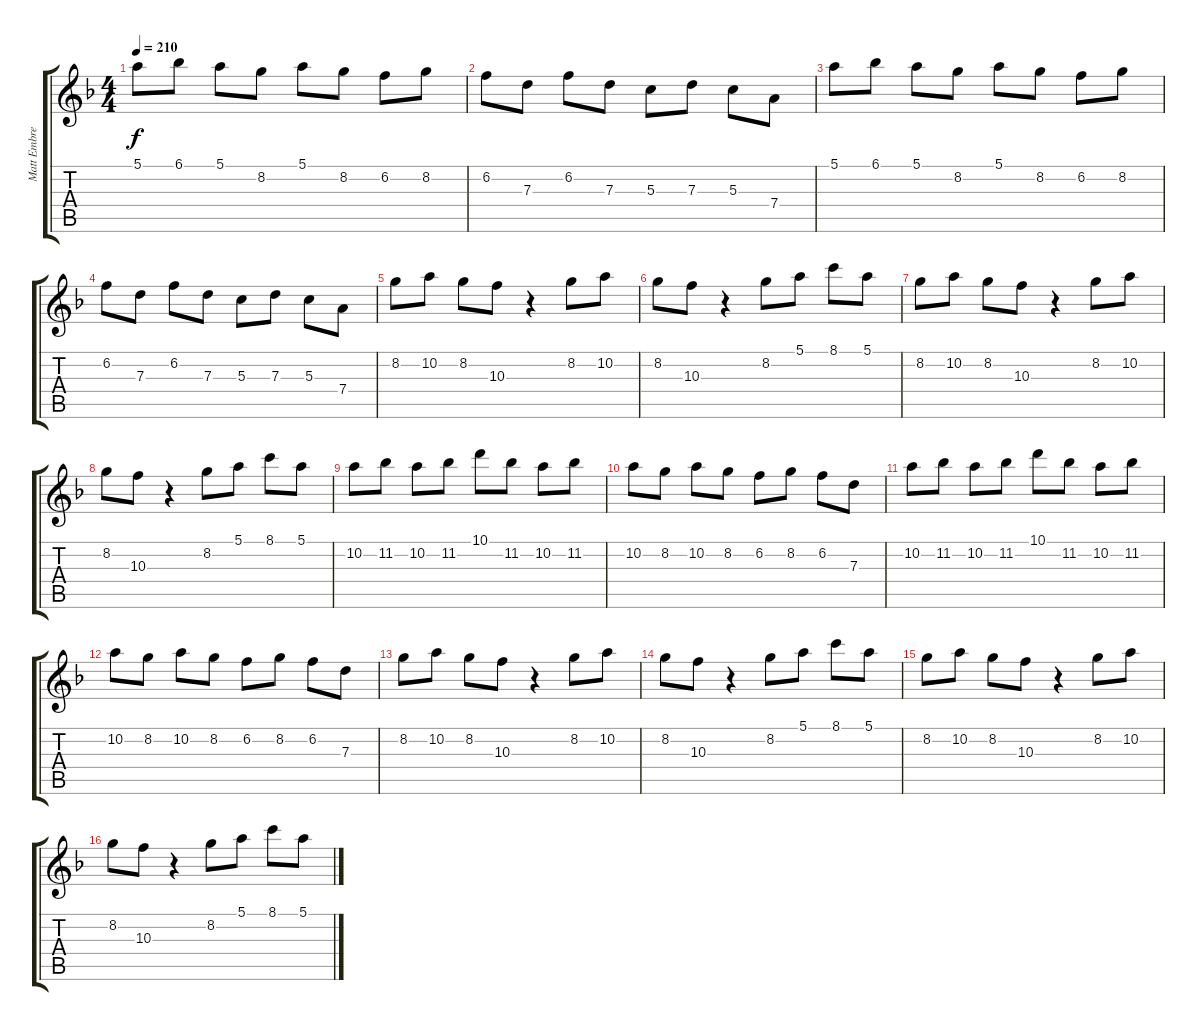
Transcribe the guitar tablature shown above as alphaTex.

\track ("Matt Embree" "Matt Embre") {instrument overdrivenguitar}
\staff {score tabs}
\tuning (E4 B3 G3 D3 A2 E2) {hide}
\ts (4 4)
\tempo 210
\clef g2
\ks f
5.1.8{dy f} 6.1.8 5.1.8 8.2.8 5.1.8 8.2.8 6.2.8 8.2.8 |
6.2.8 7.3.8 6.2.8 7.3.8 5.3.8 7.3.8 5.3.8 7.4.8 |
5.1.8 6.1.8 5.1.8 8.2.8 5.1.8 8.2.8 6.2.8 8.2.8 |
6.2.8 7.3.8 6.2.8 7.3.8 5.3.8 7.3.8 5.3.8 7.4.8 |
8.2.8 10.2.8 8.2.8 10.3.8 r.4 8.2.8 10.2.8 |
8.2.8 10.3.8 r.4 8.2.8 5.1.8 8.1.8 5.1.8 |
8.2.8 10.2.8 8.2.8 10.3.8 r.4 8.2.8 10.2.8 |
8.2.8 10.3.8 r.4 8.2.8 5.1.8 8.1.8 5.1.8 |
10.2.8 11.2.8 10.2.8 11.2.8 10.1.8 11.2.8 10.2.8 11.2.8 |
10.2.8 8.2.8 10.2.8 8.2.8 6.2.8 8.2.8 6.2.8 7.3.8 |
10.2.8 11.2.8 10.2.8 11.2.8 10.1.8 11.2.8 10.2.8 11.2.8 |
10.2.8 8.2.8 10.2.8 8.2.8 6.2.8 8.2.8 6.2.8 7.3.8 |
8.2.8 10.2.8 8.2.8 10.3.8 r.4 8.2.8 10.2.8 |
8.2.8 10.3.8 r.4 8.2.8 5.1.8 8.1.8 5.1.8 |
8.2.8 10.2.8 8.2.8 10.3.8 r.4 8.2.8 10.2.8 |
8.2.8 10.3.8 r.4 8.2.8 5.1.8 8.1.8 5.1.8
